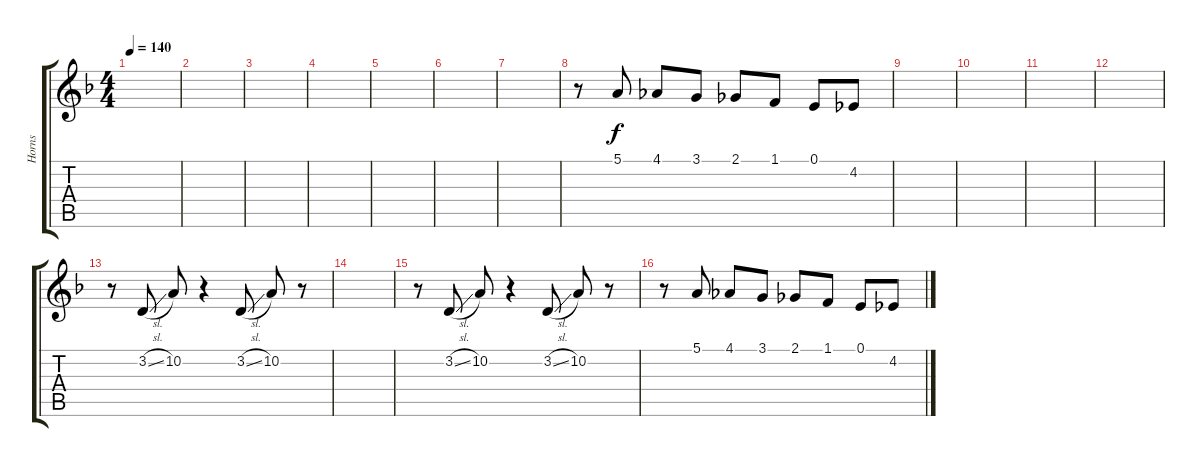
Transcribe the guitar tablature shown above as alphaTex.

\track ("Horns" "Horns") {instrument frenchhorn}
\staff {score tabs}
\tuning (E4 B3 G3 D3 A2 E2) {hide}
\ts (4 4)
\tempo 140
\clef g2
\ks dminor
|
|
|
|
|
|
|
r.8 5.1.8 4.1.8 3.1.8 2.1.8 1.1.8 0.1.8 4.2.8 |
|
|
|
|
r.8 3.2{sl}.8 10.2.8 r.4 3.2{sl}.8 10.2.8 r.8 |
|
r.8 3.2{sl}.8 10.2.8 r.4 3.2{sl}.8 10.2.8 r.8 |
r.8 5.1.8 4.1.8 3.1.8 2.1.8 1.1.8 0.1.8 4.2.8
